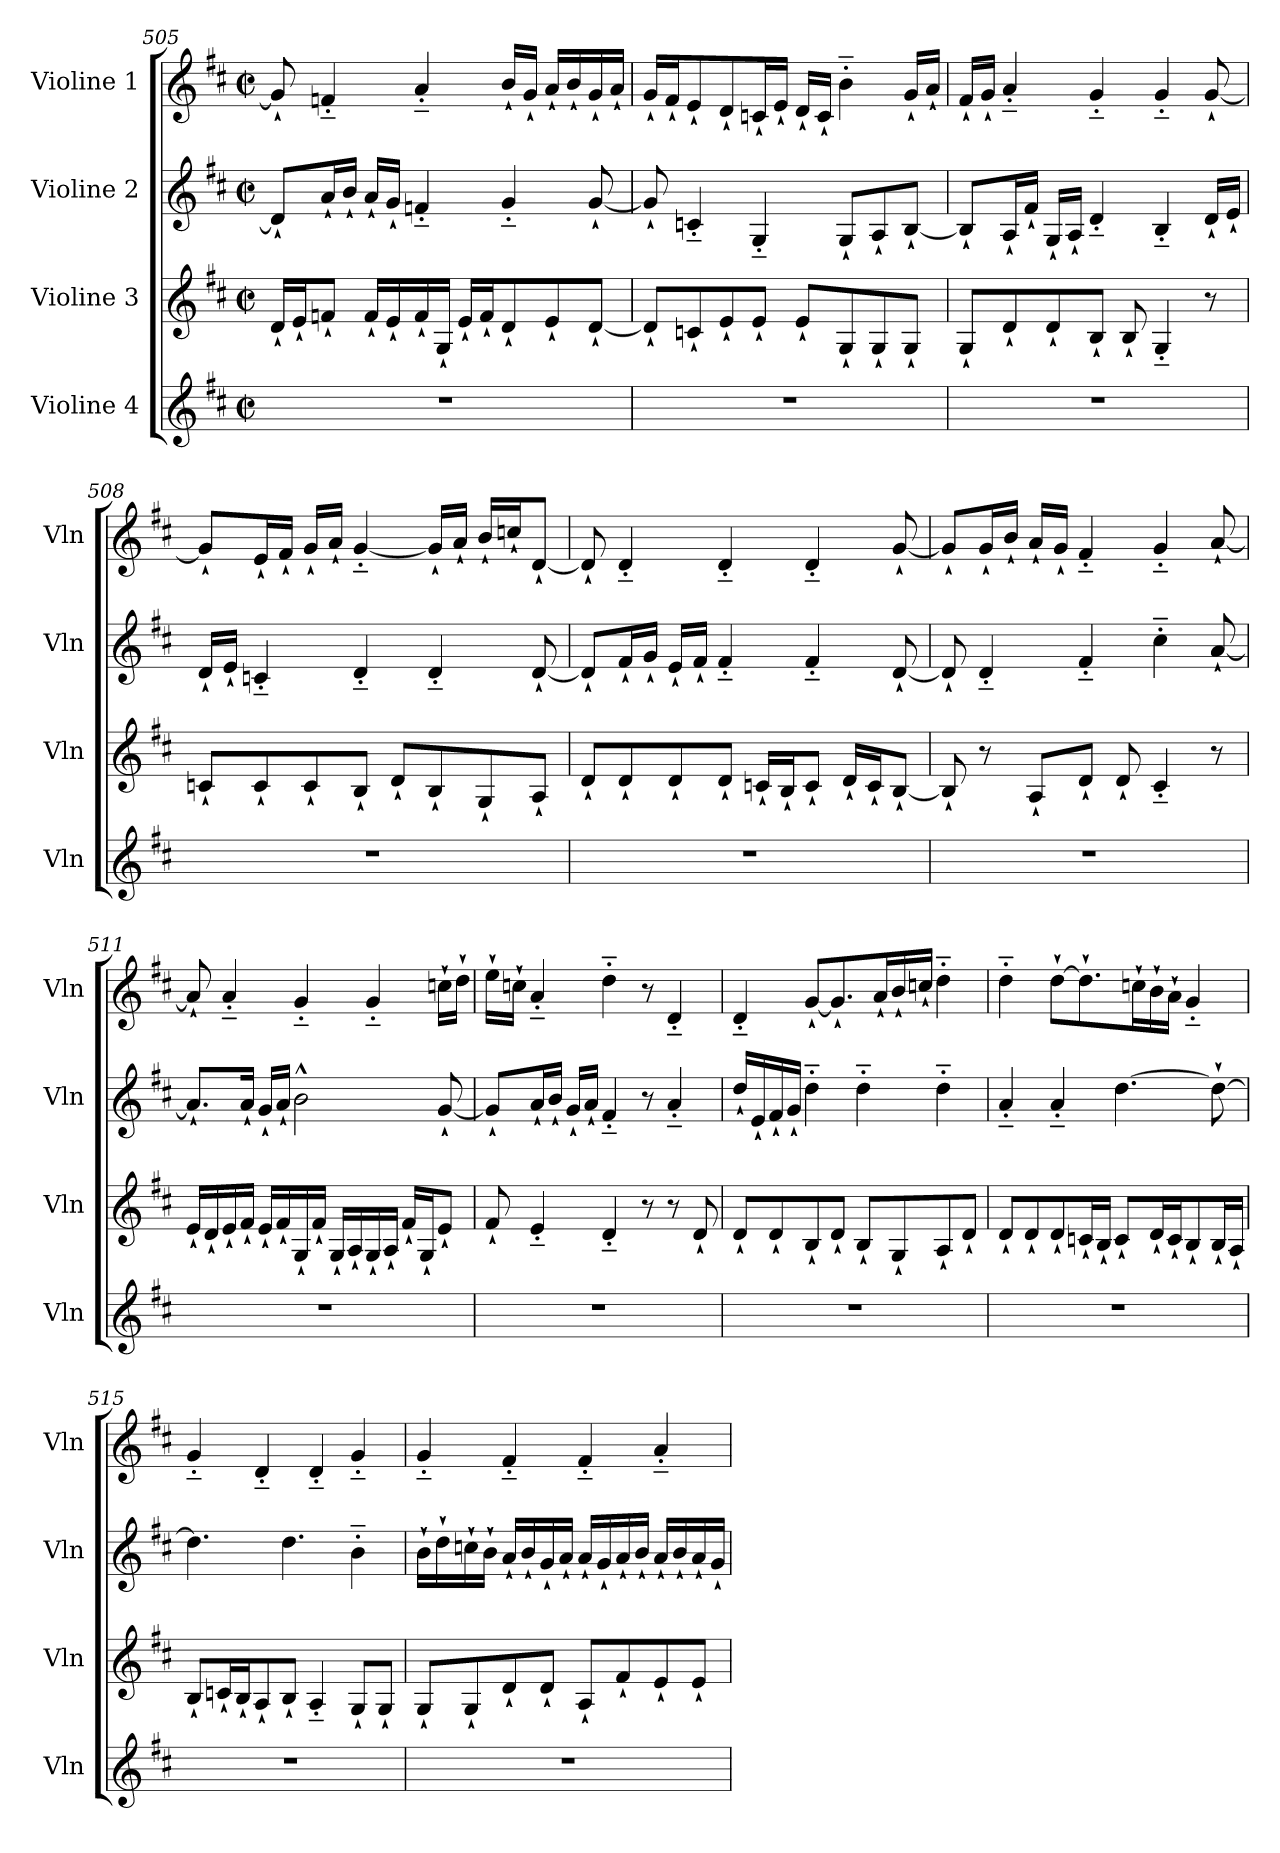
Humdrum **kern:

**kern	**kern	**kern	**kern
*part4	*part3	*part2	*part1
*staff4	*staff3	*staff2	*staff1
*I"Violine 4	*I"Violine 3	*I"Violine 2	*I"Violine 1
*I'Vln	*I'Vln	*I'Vln	*I'Vln
*clefG2	*clefG2	*clefG2	*clefG2
*k[f#c#]	*k[f#c#]	*k[f#c#]	*k[f#c#]
*D:	*D:	*D:	*D:
*M2/2	*M2/2	*M2/2	*M2/2
*met(c|)	*met(c|)	*met(c|)	*met(c|)
=505	=505	=505	=505
1r	16d`/LL	8d`/L]	8g`/]
.	16e`/J	.	.
.	8fn`/J	16a`/L	4fn~'/
.	.	16b`/JJ	.
.	16f`/LL	16a`/LL	.
.	16e`/	16g`/JJ	.
.	16f`/	4fn~'/	4a~'/
.	16G`/JJ	.	.
.	16e`/LL	.	.
.	16f`/J	.	.
.	8d`/	4g~'/	16b`/LL
.	.	.	16g`/JJ
.	8e`/	.	16a`/LL
.	.	.	16b`/
.	[8d`/J	[8g`/	16g`/
.	.	.	16a`/JJ
=506	=506	=506	=506
1r	8d`/L]	8g`/]	16g`/LL
.	.	.	16f#`/J
.	8cn`/	4cn~'/	8e`/
.	8e`/	.	8d`/
.	8e`/J	4G~'/	16cn`/L
.	.	.	16e`/JJ
.	8e`/L	.	16d`/LL
.	.	.	16c`/JJ
.	8G`/	8G`/L	4b~'\
.	8G`/	8A`/	.
.	8G`/J	[8B`/J	16g`/LL
.	.	.	16a`/JJ
!!LO:LB:g=z
=507	=507	=507	=507
1r	8G`/L	8B`/L]	16f#`/LL
.	.	.	16g`/JJ
.	8d`/	16A`/L	4a~'/
.	.	16f#`/JJ	.
.	8d`/	16G`/LL	.
.	.	16A`/JJ	.
.	8B`/J	4d~'/	4g~'/
.	8B`/	.	.
.	4G~'/	4B~'/	4g~'/
.	8r	16d`/LL	[8g`/
.	.	16e`/JJ	.
=508	=508	=508	=508
1r	8cn`/L	16d`/LL	8g`/L]
.	.	16e`/JJ	.
.	8c`/	4cn~'/	16e`/L
.	.	.	16f#`/JJ
.	8c`/	.	16g`/LL
.	.	.	16a`/JJ
.	8B`/J	4d~'/	[4g~'/
.	8d`/L	.	.
.	8B`/	4d~'/	16g`/LL]
.	.	.	16a`/JJ
.	8G`/	.	16b`/LL
.	.	.	16ccn`/J
.	8A`/J	[8d`/	[8d`/J
=509	=509	=509	=509
1r	8d`/L	8d`/L]	8d`/]
.	8d`/	16f#`/L	4d~'/
.	.	16g`/JJ	.
.	8d`/	16e`/LL	.
.	.	16f#`/JJ	.
.	8d`/J	4f#~'/	4d~'/
.	16cn`/LL	.	.
.	16B`/J	.	.
.	8c`/J	4f#~'/	4d~'/
.	16d`/LL	.	.
.	16c`/J	.	.
.	[8B`/J	[8d`/	[8g`/
!!LO:PB:g=z
=510	=510	=510	=510
1r	8B`/]	8d`/]	8g`/L]
.	8r	4d~'/	16g`/L
.	.	.	16b`/JJ
.	8A`/L	.	16a`/LL
.	.	.	16g`/JJ
.	8d`/J	4f#~'/	4f#~'/
.	8d`/	.	.
.	4c#~'/	4cc#~'\	4g~'/
.	8r	[8a`/	[8a`/
=511	=511	=511	=511
1r	16e`/LL	8.a`/L]	8a`/]
.	16d`/	.	.
.	16e`/	.	4a~'/
.	16f#`/JJ	16a`/Jk	.
.	16e`/LL	16g`/LL	.
.	16f#`/	16a`/JJ	.
.	16G`/	2b^^\	4g~'/
.	16f#`/JJ	.	.
.	16G`/LL	.	.
.	16A`/	.	.
.	16G`/	.	4g~'/
.	16A`/JJ	.	.
.	16f#`/LL	.	.
.	16G`/J	.	.
.	8e`/J	[8g`/	16ccn`\LL
.	.	.	16dd`\JJ
=512	=512	=512	=512
1r	8f#`/	8g`/L]	16ee`\LL
.	.	.	16ccn`\JJ
.	4e~'/	16a`/L	4a~'/
.	.	16b`/JJ	.
.	.	16g`/LL	.
.	.	16a`/JJ	.
.	4d~'/	4f#~'/	4dd~'\
.	8r	8r	8r
.	8r	4a~'/	4d~'/
.	8d`/	.	.
!!LO:LB:g=z
=513	=513	=513	=513
1r	8d`/L	16dd`/LL	4d~'/
.	.	16e`/	.
.	8d`/	16f#`/	.
.	.	16g`/JJ	.
.	8B`/	4dd~'\	[8g`/L
.	8d`/J	.	8.g`/]
.	8B`/L	4dd~'\	.
.	.	.	16a`/L
.	8G`/	.	16b`/
.	.	.	16ccn`/JJ
.	8A`/	4dd~'\	4dd~'\
.	8d`/J	.	.
=514	=514	=514	=514
1r	8d`/L	4a~'/	4dd~'\
.	8d`/	.	.
.	8d`/	4a~'/	[8dd`\L
.	16cn`/L	.	8.dd`\]
.	16B`/JJ	.	.
.	8c`/L	[4.dd\	.
.	.	.	16ccn`\L
.	16d`/L	.	16b`\
.	16c`/J	.	16a`\JJ
.	8B`/	.	4g~'/
.	16B`/L	8dd`\_	.
.	16A`/JJ	.	.
=515	=515	=515	=515
1r	8B`/L	4.dd\]	4g~'/
.	16cn`/L	.	.
.	16B`/J	.	.
.	8A`/	.	4d~'/
.	8B`/J	4.dd\	.
.	4A~'/	.	4d~'/
.	8G`/L	4b~'\	4g~'/
.	8G`/J	.	.
!!LO:LB:g=z
=516	=516	=516	=516
1r	8G`/L	16b`\LL	4g~'/
.	.	16dd`\	.
.	8G`/	16ccn`\	.
.	.	16b`\JJ	.
.	8d`/	16a`/LL	4f#~'/
.	.	16b`/	.
.	8d`/J	16g`/	.
.	.	16a`/JJ	.
.	8A`/L	16a`/LL	4f#~'/
.	.	16g`/	.
.	8f#`/	16a`/	.
.	.	16b`/JJ	.
.	8e`/	16a`/LL	4a~'/
.	.	16b`/	.
.	8e`/J	16a`/	.
.	.	16g`/JJ	.
=	=	=	=
*-	*-	*-	*-
